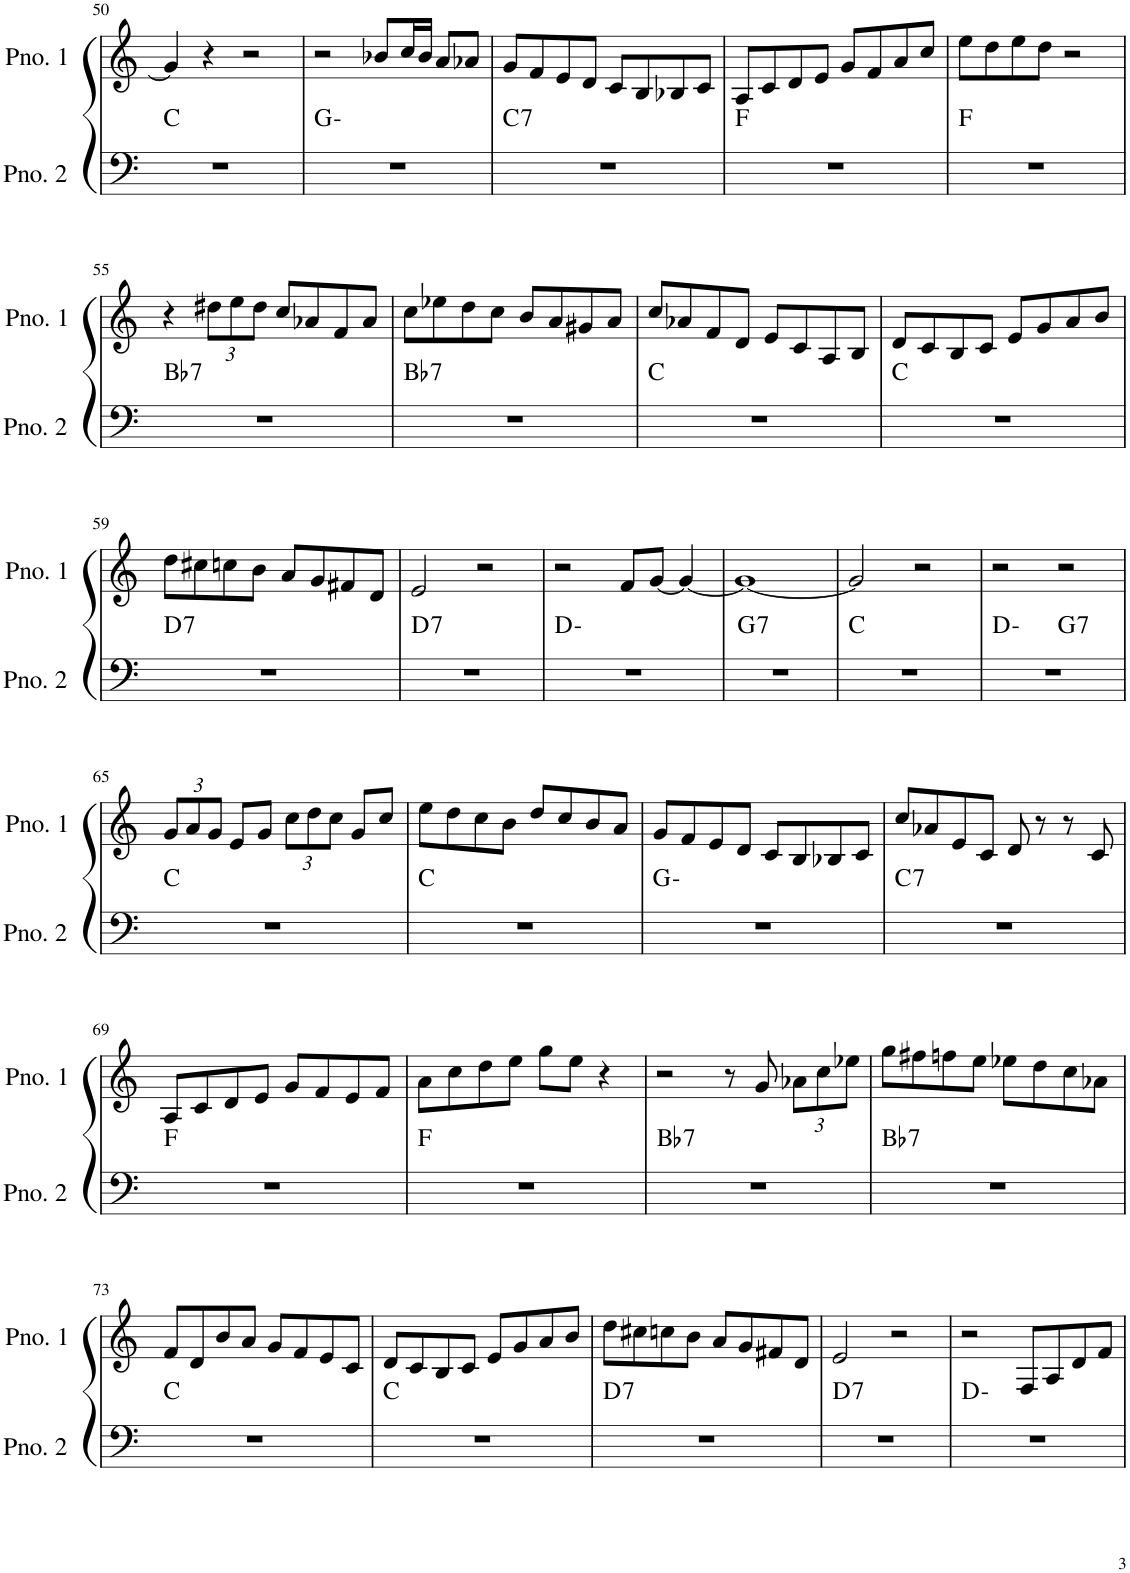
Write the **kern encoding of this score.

**kern	**harte	**kern
*part2	*part2	*part1
*staff2	*	*staff1
*I"ピアノ 2	*	*I"ピアノ 1
!!LO:PB:g=z
*clefF4	*	*clefG2
*k[]	*	*k[]
*M4/4	*	*M4/4
=50	=50	=50
1r	C:maj	4g/]
.	.	4r
.	.	2r
=51	=51	=51
1r	G:min	2r
.	.	8b-X/L
.	.	16cc/L
.	.	16b-/JJ
.	.	8a/L
.	.	8a-X/J
=52	=52	=52
!	!LO:H:kt=7	!
1r	C:7	8g/L
.	.	8f/
.	.	8e/
.	.	8d/J
.	.	8c/L
.	.	8B/
.	.	8B-X/
.	.	8c/J
=53	=53	=53
1r	F:maj	8A/L
.	.	8c/
.	.	8d/
.	.	8e/J
.	.	8g/L
.	.	8f/
.	.	8a/
.	.	8cc/J
=54	=54	=54
1r	F:maj	8ee\L
.	.	8dd\
.	.	8ee\
.	.	8dd\J
.	.	2r
!!LO:LB:g=z
=55	=55	=55
!	!LO:H:kt=7	!
1r	Bb:7	4r
*	*	*Xbrackettup
.	.	12dd#X\L
.	.	12ee\
.	.	12dd#\J
.	.	8cc/L
.	.	8a-X/
.	.	8f/
.	.	8a-/J
=56	=56	=56
!	!LO:H:kt=7	!
1r	Bb:7	8cc\L
.	.	8ee-X\
.	.	8dd\
.	.	8cc\J
.	.	8b/L
.	.	8a/
.	.	8g#X/
.	.	8a/J
=57	=57	=57
1r	C:maj	8cc/L
.	.	8a-X/
.	.	8f/
.	.	8d/J
.	.	8e/L
.	.	8c/
.	.	8A/
.	.	8B/J
=58	=58	=58
1r	C:maj	8d/L
.	.	8c/
.	.	8B/
.	.	8c/J
.	.	8e/L
.	.	8g/
.	.	8a/
.	.	8b/J
!!LO:LB:g=z
=59	=59	=59
!	!LO:H:kt=7	!
1r	D:7	8dd\L
.	.	8cc#X\
.	.	8ccn\
.	.	8b\J
.	.	8a/L
.	.	8g/
.	.	8f#X/
.	.	8d/J
=60	=60	=60
!	!LO:H:kt=7	!
1r	D:7	2e/
.	.	2r
=61	=61	=61
1r	D:min	2r
.	.	8f/L
.	.	[8g/J
.	.	4g/_
=62	=62	=62
!	!LO:H:kt=7	!
1r	G:7	1g_
=63	=63	=63
1r	C:maj	2g/]
.	.	2r
=64	=64	=64
*^	*	*
1r	2ryy	D:min	2r
!	!	!LO:H:kt=7	!
.	2ryy	G:7	2r
*v	*v	*	*
!!LO:LB:g=z
=65	=65	=65
1r	C:maj	12g/L
.	.	12a/
.	.	12g/J
.	.	8e/L
.	.	8g/J
.	.	12cc\L
.	.	12dd\
.	.	12cc\J
.	.	8g/L
.	.	8cc/J
=66	=66	=66
1r	C:maj	8ee\L
.	.	8dd\
.	.	8cc\
.	.	8b\J
.	.	8dd/L
.	.	8cc/
.	.	8b/
.	.	8a/J
=67	=67	=67
1r	G:min	8g/L
.	.	8f/
.	.	8e/
.	.	8d/J
.	.	8c/L
.	.	8B/
.	.	8B-X/
.	.	8c/J
=68	=68	=68
!	!LO:H:kt=7	!
1r	C:7	8cc/L
.	.	8a-X/
.	.	8e/
.	.	8c/J
.	.	8d/
.	.	8r
.	.	8r
.	.	8c/
!!LO:LB:g=z
=69	=69	=69
1r	F:maj	8A/L
.	.	8c/
.	.	8d/
.	.	8e/J
.	.	8g/L
.	.	8f/
.	.	8e/
.	.	8f/J
=70	=70	=70
1r	F:maj	8a\L
.	.	8cc\
.	.	8dd\
.	.	8ee\J
.	.	8gg\L
.	.	8ee\J
.	.	4r
=71	=71	=71
!	!LO:H:kt=7	!
1r	Bb:7	2r
.	.	8r
.	.	8g/
.	.	12a-X\L
.	.	12cc\
.	.	12ee-X\J
=72	=72	=72
!	!LO:H:kt=7	!
1r	Bb:7	8gg\L
.	.	8ff#X\
.	.	8ffn\
.	.	8ee\J
.	.	8ee-X\L
.	.	8dd\
.	.	8cc\
.	.	8a-X\J
!!LO:LB:g=z
=73	=73	=73
1r	C:maj	8f/L
.	.	8d/
.	.	8b/
.	.	8a/J
.	.	8g/L
.	.	8f/
.	.	8e/
.	.	8c/J
=74	=74	=74
1r	C:maj	8d/L
.	.	8c/
.	.	8B/
.	.	8c/J
.	.	8e/L
.	.	8g/
.	.	8a/
.	.	8b/J
=75	=75	=75
!	!LO:H:kt=7	!
1r	D:7	8dd\L
.	.	8cc#X\
.	.	8ccn\
.	.	8b\J
.	.	8a/L
.	.	8g/
.	.	8f#X/
.	.	8d/J
=76	=76	=76
!	!LO:H:kt=7	!
1r	D:7	2e/
.	.	2r
=77	=77	=77
1r	D:min	2r
.	.	8F/L
.	.	8A/
.	.	8d/
.	.	8f/J
=	=	=
*-	*-	*-
